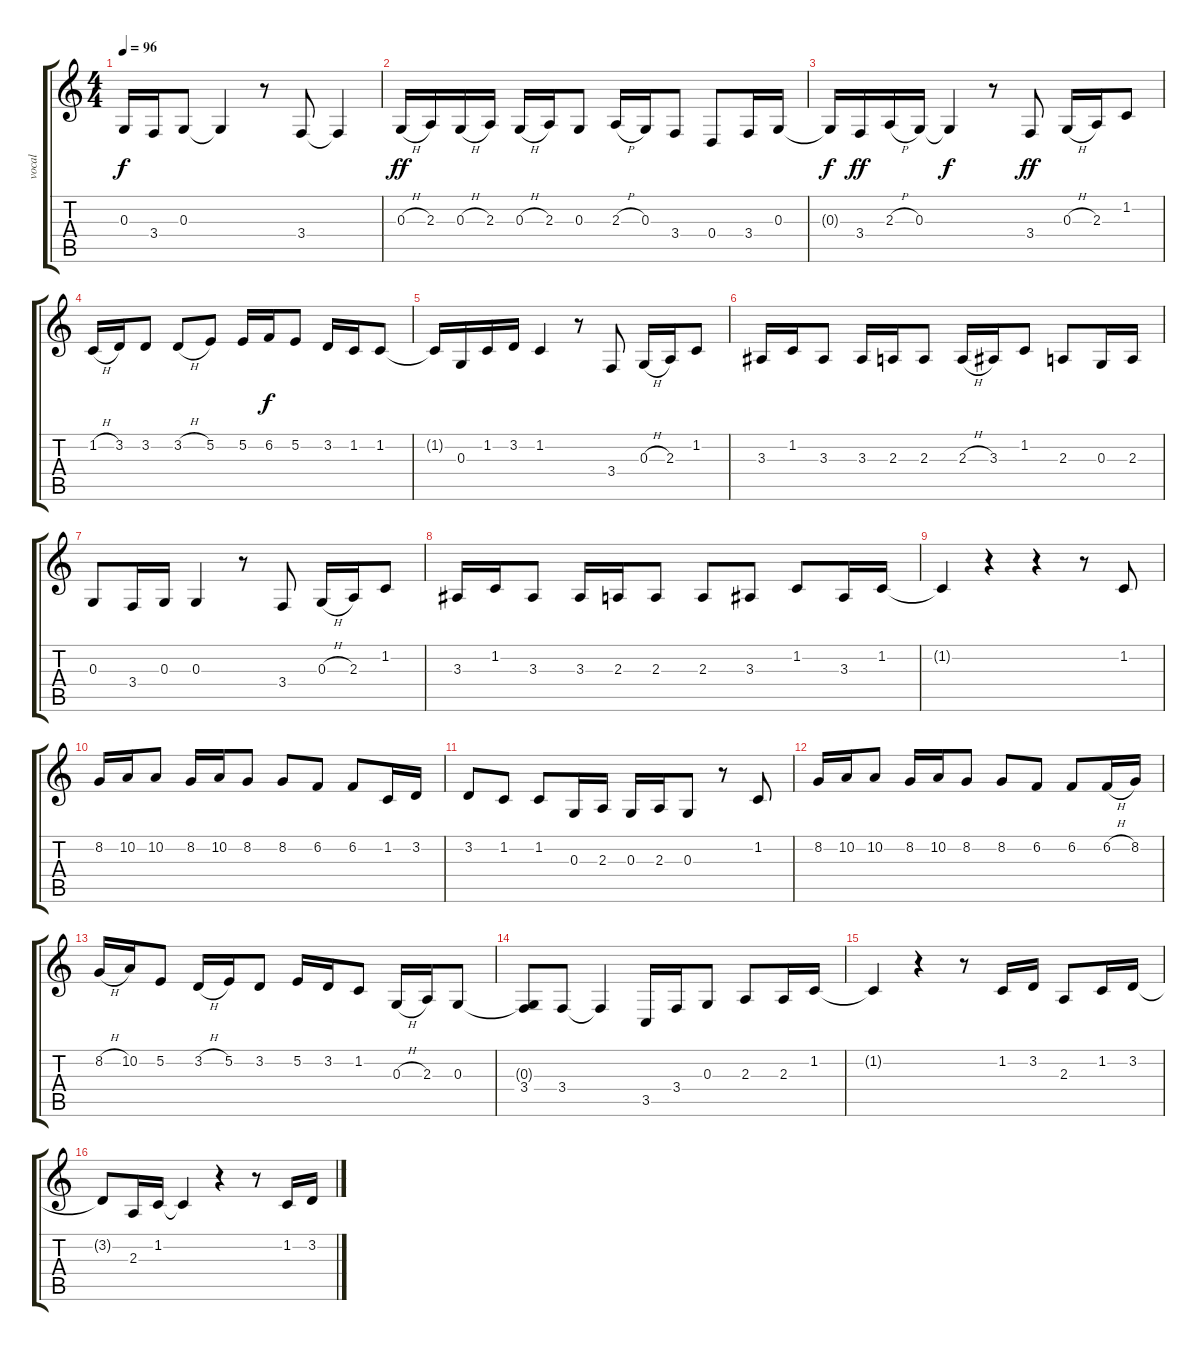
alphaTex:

\track ("vocal" "vocal") {instrument lead1square}
\staff {score tabs}
\tuning (E4 B3 G3 D3 A2 E2) {hide}
\ts (4 4)
\tempo 96
\clef g2
\ks c
0.3{t}.16{dy f} 3.4.16 0.3.8 0.3{t}.4 r.8 3.4.8 3.4{t}.4 |
0.3{h}.16{dy ff} 2.3.16 0.3{h}.16 2.3.16 0.3{h}.16 2.3.16 0.3.8 2.3{h}.16 0.3.16 3.4.8 0.4.8 3.4.16 0.3.16 |
0.3{t}.16{dy f} 3.4.16{dy ff} 2.3{h}.16 0.3.16 0.3{t}.4{dy f} r.8 3.4.8{dy ff} 0.3{h}.16 2.3.16 1.2.8 |
1.2{h}.16 3.2.16 3.2.8 3.2{h}.8 5.2.8 5.2.16 6.2.16{dy f} 5.2.8 3.2.16 1.2.16 1.2.8 |
1.2{t}.16 0.3.16 1.2.16 3.2.16 1.2.4 r.8 3.4.8 0.3{h}.16 2.3.16 1.2.8 |
3.3.16 1.2.16 3.3.8 3.3.16 2.3.16 2.3.8 2.3{h}.16 3.3.16 1.2.8 2.3.8 0.3.16 2.3.16 |
0.3.8 3.4.16 0.3.16 0.3.4 r.8 3.4.8 0.3{h}.16 2.3.16 1.2.8 |
3.3.16 1.2.16 3.3.8 3.3.16 2.3.16 2.3.8 2.3.8 3.3.8 1.2.8 3.3.16 1.2.16 |
1.2{t}.4 r.4 r.4 r.8 1.2.8 |
8.2.16 10.2.16 10.2.8 8.2.16 10.2.16 8.2.8 8.2.8 6.2.8 6.2.8 1.2.16 3.2.16 |
3.2.8 1.2.8 1.2.8 0.3.16 2.3.16 0.3.16 2.3.16 0.3.8 r.8 1.2.8 |
8.2.16 10.2.16 10.2.8 8.2.16 10.2.16 8.2.8 8.2.8 6.2.8 6.2.8 6.2{h}.16 8.2.16 |
8.2{h}.16 10.2.16 5.2.8 3.2{h}.16 5.2.16 3.2.8 5.2.16 3.2.16 1.2.8 0.3{h}.16 2.3.16 0.3.8 |
(0.3{t} 3.4).8 3.4.8 3.4{t}.4 3.5.16 3.4.16 0.3.8 2.3.8 2.3.16 1.2.16 |
1.2{t}.4 r.4 r.8 1.2.16 3.2.16 2.3.8 1.2.16 3.2.16 |
3.2{t}.8 2.3.16 1.2.16 1.2{t}.4 r.4 r.8 1.2.16 3.2.16
